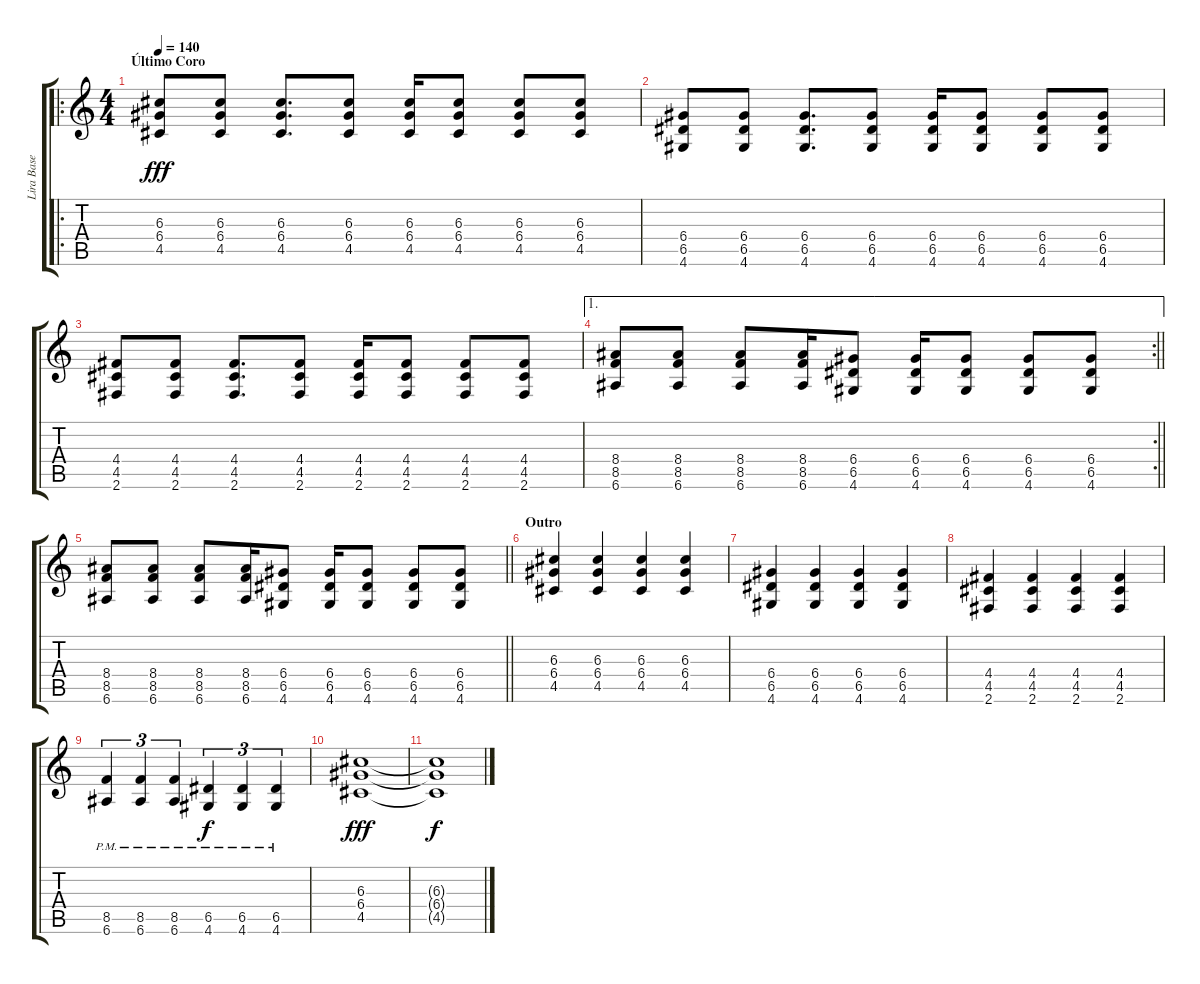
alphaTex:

\track ("Lira Base" "Lira Base") {instrument overdrivenguitar}
\staff {score tabs}
\tuning (E4 B3 G3 D3 A2 E2) {hide}
\ro
\ts (4 4)
\section ("" "Último Coro")
\tempo 140
\clef g2
\ks c
(6.3 6.4 4.5).8{dy fff} (6.3 6.4 4.5).8 (6.3 6.4 4.5).8{d} (6.3 6.4 4.5).8 (6.3 6.4 4.5).16 (6.3 6.4 4.5).8 (6.3 6.4 4.5).8 (6.3 6.4 4.5).8 |
(6.4 6.5 4.6).8 (6.4 6.5 4.6).8 (6.4 6.5 4.6).8{d} (6.4 6.5 4.6).8 (6.4 6.5 4.6).16 (6.4 6.5 4.6).8 (6.4 6.5 4.6).8 (6.4 6.5 4.6).8 |
(4.4 4.5 2.6).8 (4.4 4.5 2.6).8 (4.4 4.5 2.6).8{d} (4.4 4.5 2.6).8 (4.4 4.5 2.6).16 (4.4 4.5 2.6).8 (4.4 4.5 2.6).8 (4.4 4.5 2.6).8 |
\ae 1
\rc 2
\barLineRight lightlight
(8.4 8.5 6.6).8 (8.4 8.5 6.6).8 (8.4 8.5 6.6).8 (8.4 8.5 6.6).16 (6.4 6.5 4.6).8 (6.4 6.5 4.6).16 (6.4 6.5 4.6).8 (6.4 6.5 4.6).8 (6.4 6.5 4.6).8 |
\barLineRight lightlight
(8.4 8.5 6.6).8 (8.4 8.5 6.6).8 (8.4 8.5 6.6).8 (8.4 8.5 6.6).16 (6.4 6.5 4.6).8 (6.4 6.5 4.6).16 (6.4 6.5 4.6).8 (6.4 6.5 4.6).8 (6.4 6.5 4.6).8 |
\section ("" "Outro")
(6.3 6.4 4.5).4 (6.3 6.4 4.5).4 (6.3 6.4 4.5).4 (6.3 6.4 4.5).4 |
(6.4 6.5 4.6).4 (6.4 6.5 4.6).4 (6.4 6.5 4.6).4 (6.4 6.5 4.6).4 |
(4.4 4.5 2.6).4 (4.4 4.5 2.6).4 (4.4 4.5 2.6).4 (4.4 4.5 2.6).4 |
(8.5{pm} 6.6).4{tu (3 2)} (8.5{pm} 6.6).4{tu (3 2)} (8.5{pm} 6.6).4{tu (3 2)} (6.5{pm} 4.6).4{tu (3 2) dy f} (6.5{pm} 4.6).4{tu (3 2)} (6.5{pm} 4.6).4{tu (3 2)} |
(6.3 6.4 4.5).1{dy fff} |
(6.3{t} 6.4{t} 4.5{t}).1{dy f}
